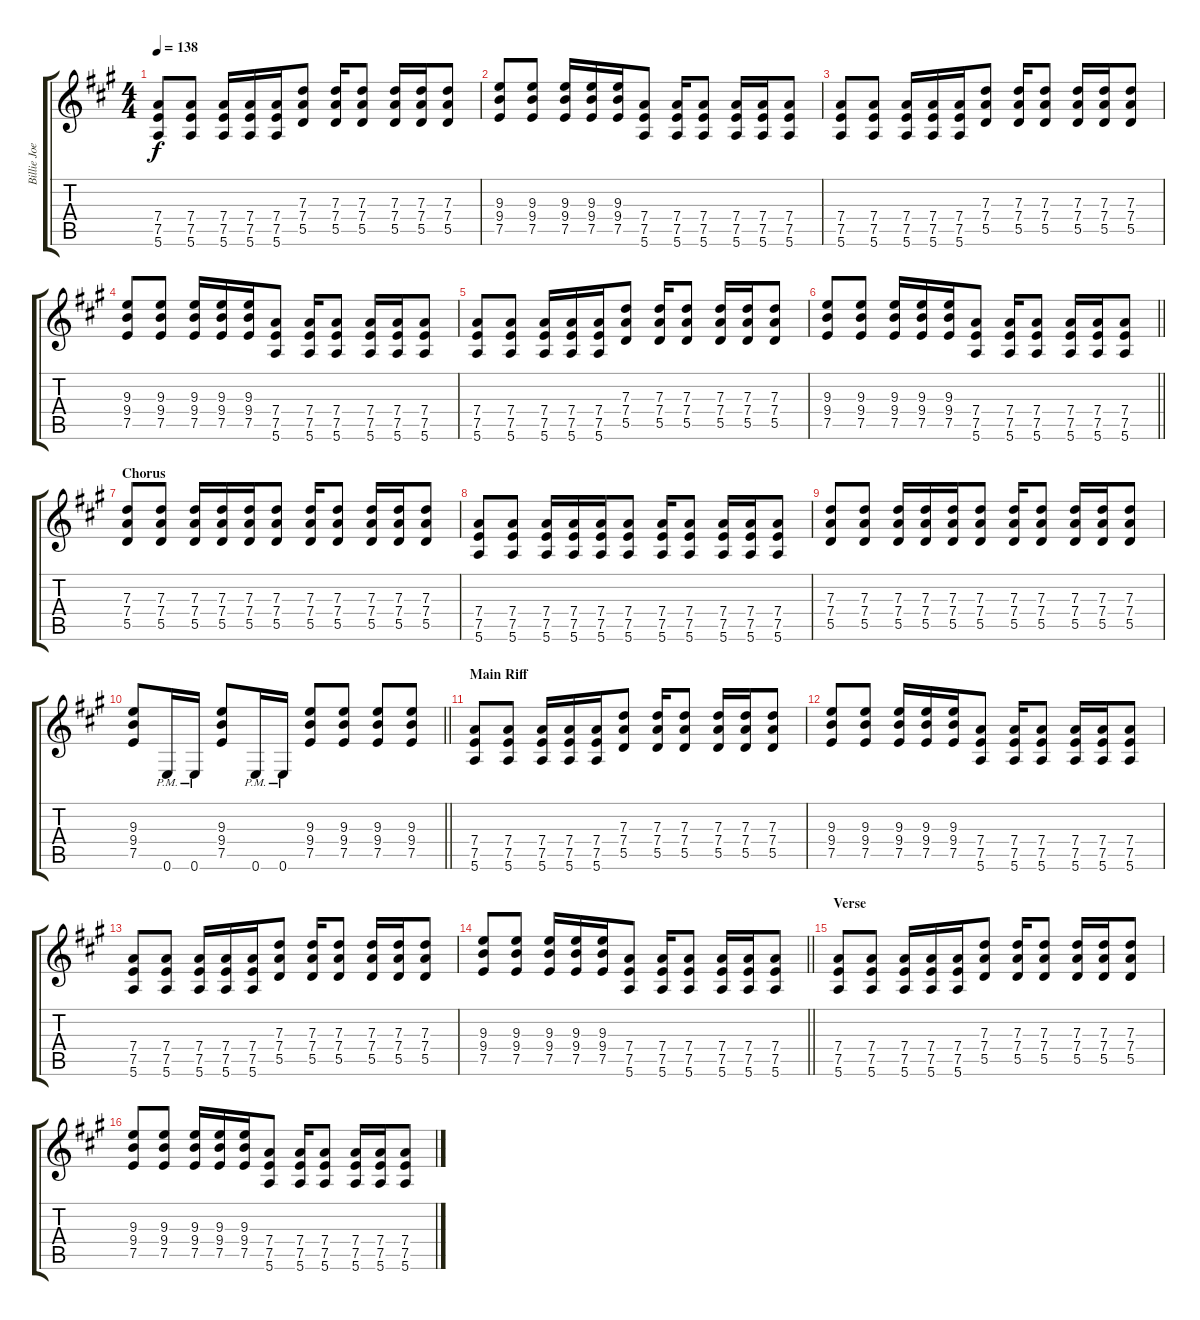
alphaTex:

\track ("Billie Joe Rhythm" "Billie Joe") {instrument overdrivenguitar}
\staff {score tabs}
\tuning (E4 B3 G3 D3 A2 E2) {hide}
\ts (4 4)
\tempo 138
\clef g2
\ks a
(7.4 7.5 5.6).8{dy f} (7.4 7.5 5.6).8 (7.4 7.5 5.6).16 (7.4 7.5 5.6).16 (7.4 7.5 5.6).16 (7.3 7.4 5.5).8 (7.3 7.4 5.5).16 (7.3 7.4 5.5).8 (7.3 7.4 5.5).16 (7.3 7.4 5.5).16 (7.3 7.4 5.5).8 |
(9.3 9.4 7.5).8 (9.3 9.4 7.5).8 (9.3 9.4 7.5).16 (9.3 9.4 7.5).16 (9.3 9.4 7.5).16 (7.4 7.5 5.6).8 (7.4 7.5 5.6).16 (7.4 7.5 5.6).8 (7.4 7.5 5.6).16 (7.4 7.5 5.6).16 (7.4 7.5 5.6).8 |
(7.4 7.5 5.6).8 (7.4 7.5 5.6).8 (7.4 7.5 5.6).16 (7.4 7.5 5.6).16 (7.4 7.5 5.6).16 (7.3 7.4 5.5).8 (7.3 7.4 5.5).16 (7.3 7.4 5.5).8 (7.3 7.4 5.5).16 (7.3 7.4 5.5).16 (7.3 7.4 5.5).8 |
(9.3 9.4 7.5).8 (9.3 9.4 7.5).8 (9.3 9.4 7.5).16 (9.3 9.4 7.5).16 (9.3 9.4 7.5).16 (7.4 7.5 5.6).8 (7.4 7.5 5.6).16 (7.4 7.5 5.6).8 (7.4 7.5 5.6).16 (7.4 7.5 5.6).16 (7.4 7.5 5.6).8 |
(7.4 7.5 5.6).8 (7.4 7.5 5.6).8 (7.4 7.5 5.6).16 (7.4 7.5 5.6).16 (7.4 7.5 5.6).16 (7.3 7.4 5.5).8 (7.3 7.4 5.5).16 (7.3 7.4 5.5).8 (7.3 7.4 5.5).16 (7.3 7.4 5.5).16 (7.3 7.4 5.5).8 |
\barLineRight lightlight
(9.3 9.4 7.5).8 (9.3 9.4 7.5).8 (9.3 9.4 7.5).16 (9.3 9.4 7.5).16 (9.3 9.4 7.5).16 (7.4 7.5 5.6).8 (7.4 7.5 5.6).16 (7.4 7.5 5.6).8 (7.4 7.5 5.6).16 (7.4 7.5 5.6).16 (7.4 7.5 5.6).8 |
\section ("" "Chorus")
(7.3 7.4 5.5).8 (7.3 7.4 5.5).8 (7.3 7.4 5.5).16 (7.3 7.4 5.5).16 (7.3 7.4 5.5).16 (7.3 7.4 5.5).8 (7.3 7.4 5.5).16 (7.3 7.4 5.5).8 (7.3 7.4 5.5).16 (7.3 7.4 5.5).16 (7.3 7.4 5.5).8 |
(7.4 7.5 5.6).8 (7.4 7.5 5.6).8 (7.4 7.5 5.6).16 (7.4 7.5 5.6).16 (7.4 7.5 5.6).16 (7.4 7.5 5.6).8 (7.4 7.5 5.6).16 (7.4 7.5 5.6).8 (7.4 7.5 5.6).16 (7.4 7.5 5.6).16 (7.4 7.5 5.6).8 |
(7.3 7.4 5.5).8 (7.3 7.4 5.5).8 (7.3 7.4 5.5).16 (7.3 7.4 5.5).16 (7.3 7.4 5.5).16 (7.3 7.4 5.5).8 (7.3 7.4 5.5).16 (7.3 7.4 5.5).8 (7.3 7.4 5.5).16 (7.3 7.4 5.5).16 (7.3 7.4 5.5).8 |
\barLineRight lightlight
(9.3 9.4 7.5).8 0.6{pm}.16 0.6{pm}.16 (9.3 9.4 7.5).8 0.6{pm}.16 0.6{pm}.16 (9.3 9.4 7.5).8 (9.3 9.4 7.5).8 (9.3 9.4 7.5).8 (9.3 9.4 7.5).8 |
\section ("" "Main Riff")
(7.4 7.5 5.6).8 (7.4 7.5 5.6).8 (7.4 7.5 5.6).16 (7.4 7.5 5.6).16 (7.4 7.5 5.6).16 (7.3 7.4 5.5).8 (7.3 7.4 5.5).16 (7.3 7.4 5.5).8 (7.3 7.4 5.5).16 (7.3 7.4 5.5).16 (7.3 7.4 5.5).8 |
(9.3 9.4 7.5).8 (9.3 9.4 7.5).8 (9.3 9.4 7.5).16 (9.3 9.4 7.5).16 (9.3 9.4 7.5).16 (7.4 7.5 5.6).8 (7.4 7.5 5.6).16 (7.4 7.5 5.6).8 (7.4 7.5 5.6).16 (7.4 7.5 5.6).16 (7.4 7.5 5.6).8 |
(7.4 7.5 5.6).8 (7.4 7.5 5.6).8 (7.4 7.5 5.6).16 (7.4 7.5 5.6).16 (7.4 7.5 5.6).16 (7.3 7.4 5.5).8 (7.3 7.4 5.5).16 (7.3 7.4 5.5).8 (7.3 7.4 5.5).16 (7.3 7.4 5.5).16 (7.3 7.4 5.5).8 |
\barLineRight lightlight
(9.3 9.4 7.5).8 (9.3 9.4 7.5).8 (9.3 9.4 7.5).16 (9.3 9.4 7.5).16 (9.3 9.4 7.5).16 (7.4 7.5 5.6).8 (7.4 7.5 5.6).16 (7.4 7.5 5.6).8 (7.4 7.5 5.6).16 (7.4 7.5 5.6).16 (7.4 7.5 5.6).8 |
\section ("" "Verse")
(7.4 7.5 5.6).8 (7.4 7.5 5.6).8 (7.4 7.5 5.6).16 (7.4 7.5 5.6).16 (7.4 7.5 5.6).16 (7.3 7.4 5.5).8 (7.3 7.4 5.5).16 (7.3 7.4 5.5).8 (7.3 7.4 5.5).16 (7.3 7.4 5.5).16 (7.3 7.4 5.5).8 |
(9.3 9.4 7.5).8 (9.3 9.4 7.5).8 (9.3 9.4 7.5).16 (9.3 9.4 7.5).16 (9.3 9.4 7.5).16 (7.4 7.5 5.6).8 (7.4 7.5 5.6).16 (7.4 7.5 5.6).8 (7.4 7.5 5.6).16 (7.4 7.5 5.6).16 (7.4 7.5 5.6).8
